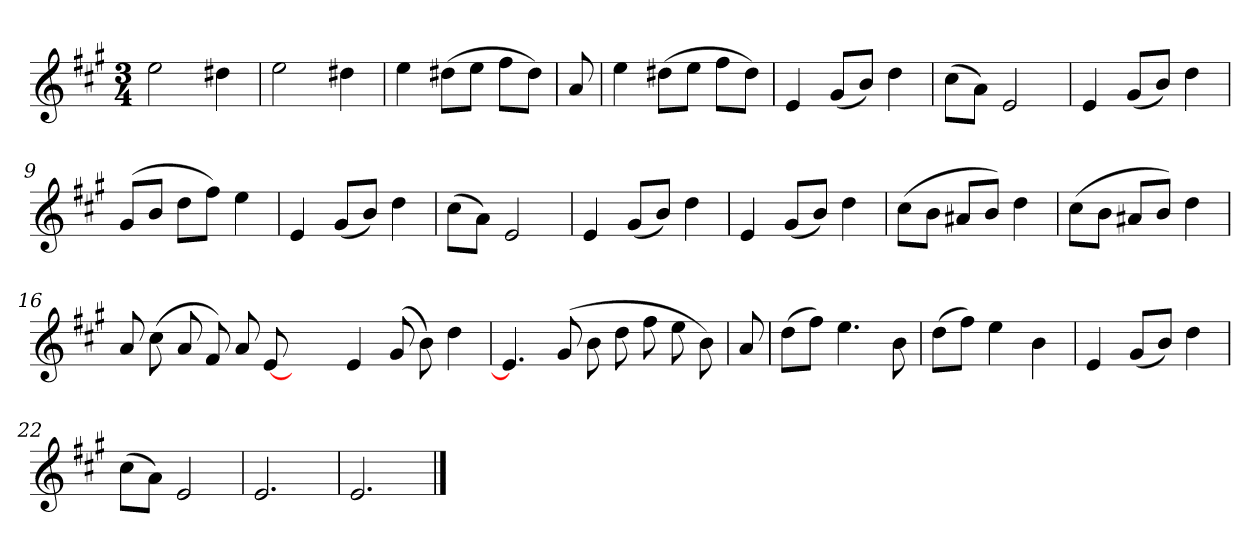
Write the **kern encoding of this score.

**kern
*part1
*staff1
*clefG2
*k[f#c#g#]
*A:
*M3/4
=
2ee
4dd#X
=2
2ee
4dd#X
=3
4ee
(8dd#X\L
8ee\J
8ff#\L
8dd#\J)
=4y
8a
=5
4ee
(8dd#X\L
8ee\J
8ff#\L
8dd#\J)
=6y
4e
(8g#/L
8b/J)
4dd
=7
(8cc#\L
8a\J)
2e
=8
4e
(8g#/L
8b/J)
4dd
=9
(8g#/L
8b/J
8dd\L
8ff#\J)
4ee
=10y
4e
(8g#/L
8b/J)
4dd
=11
(8cc#\L
8a\J)
2e
=12
4e
(8g#/L
8b/J)
4dd
=13
4e
(8g#/L
8b/J)
4dd
=14y
(8cc#\L
8b\J
8a#X/L
8b/J)
4dd
=15
(8cc#\L
8b\J
8a#X/L
8b/J)
4dd
=16
8a
(8cc#
8a
8f#)
8a
[8e
4.ryy
4e
(8g#
8b)
4dd
=17
4.e]
(8g#
8b
8dd
8ff#
8ee
8b)
=18y
8a
=19
(8dd\L
8ff#\J)
4.ee
8b
=20
(8dd\L
8ff#\J)
4ee
4b
=21y
4e
(8g#/L
8b/J)
4dd
=22
(8cc#\L
8a\J)
2e
=23
2.e
=24
2.e
==
*-
